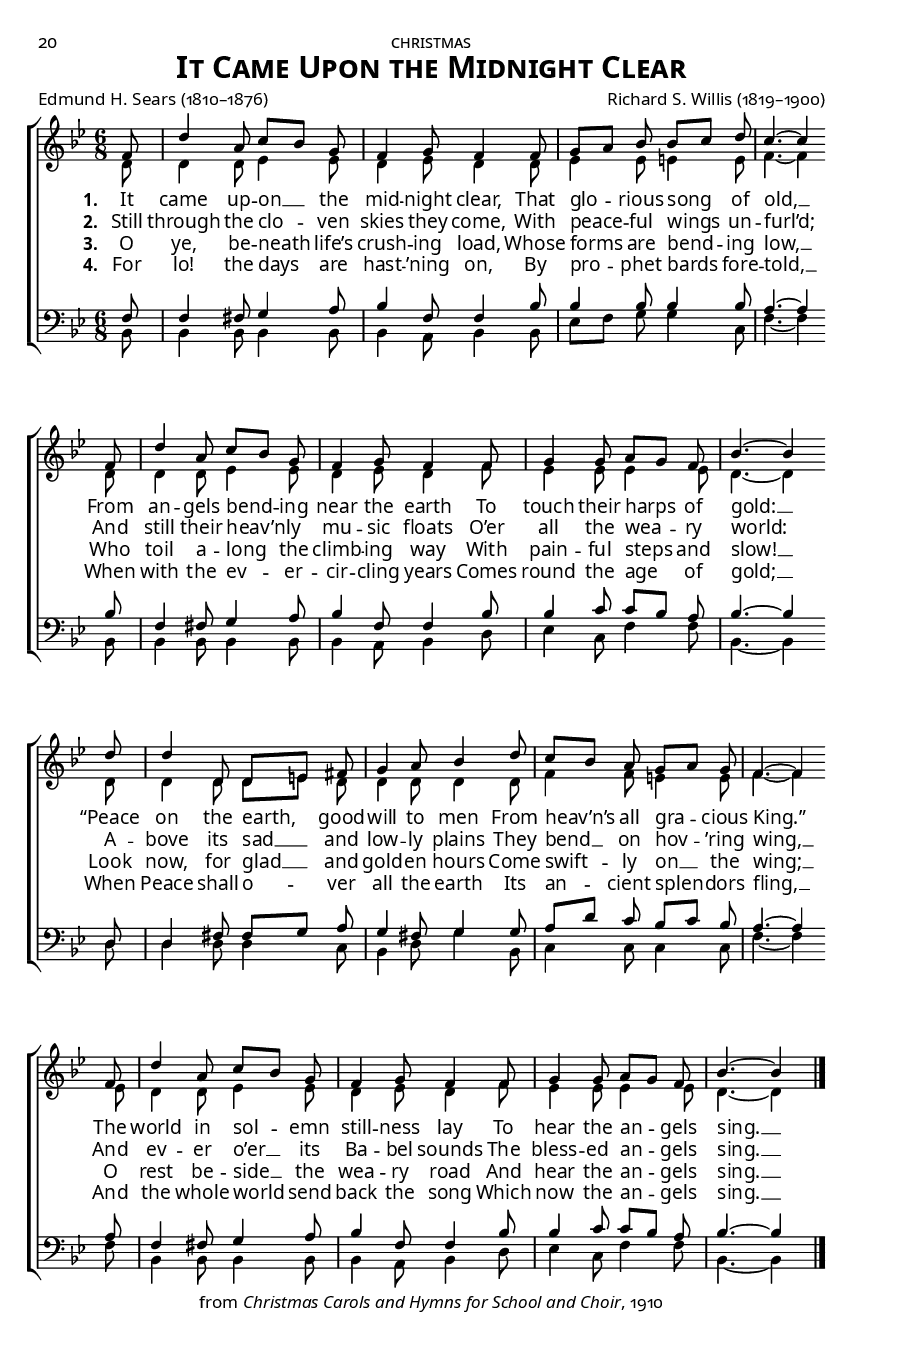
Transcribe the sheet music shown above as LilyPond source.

\version "2.14.2"
\include "../util.ly"
\header {
  title = \markup{\override #'(font-name . "Garamond Premier Pro Semibold"){ \abs-fontsize #15 \smallCapsOldStyle"It Came Upon the Midnight Clear"}}
  poet = \markup\oldStyleNum"Edmund H. Sears (1810–1876)"
  composer = \markup\oldStyleNum"Richard S. Willis (1819–1900)"
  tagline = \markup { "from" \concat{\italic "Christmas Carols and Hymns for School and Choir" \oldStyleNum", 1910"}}
}
\paper {
  paper-height = 9\in
  paper-width = 6\in
  indent = 0\in
  %system-system-spacing = #'((basic-distance . 10) (padding . 0))
  %system-system-spacing =
  %  #'((basic-distance . 0)
  %     (minimum-distance . 0)
  %     (padding . -0.35)
  %     (stretchability . 100))
  ragged-last-bottom = ##f
  ragged-bottom = ##f
  two-sided = ##t
  inner-margin = 0.5\in
  outer-margin = 0.25\in
  top-margin = 0.25\in
  bottom-margin = 0.25\in
  first-page-number = #020
  print-first-page-number = ##t
  headerLine = \markup{\override #'(font-name . "Garamond Premier Pro") \smallCapsOldStyle"christmas"}
  oddHeaderMarkup = \markup\fill-line{
     \override #'(font-name . "Garamond Premier Pro")\abs-fontsize #8.5
     \combine 
        \fill-line{"" \on-the-fly #print-page-number-check-first
        \oldStylePageNum""
        }
        \fill-line{\headerLine}
  }
  evenHeaderMarkup = \markup {
     \override #'(font-name . "Garamond Premier Pro")\abs-fontsize #8.5
     \combine
        \on-the-fly #print-page-number-check-first
        \oldStylePageNum""
        \fill-line{\headerLine}
  }
}
#(set-global-staff-size 15) \paper{ #(define fonts (make-pango-font-tree "GoudyOlSt BT" "Garamond Premier Pro" "Garamond Premier Pro" (/ 15 20))) }
global = {
  \key bes \major
  \time 6/8
  \autoBeamOff
  \override DynamicLineSpanner #'staff-padding = #0.0
  \override DynamicLineSpanner #'Y-extent = #'(-1 . 1)
}

sopMusic = \relative c' {
  \partial 8 f8 |
  d'4 a8 c[ bes] g8 |
  f4 g8 f4 f8 |
  g[ a] bes bes[ c] d |
  c4.~ c4 \bar""\break
  
  f,8 |
  d'4 a8 c[ bes] g8 |
  f4 g8 f4 f8 |
  g4 g8 a[ g] f |
  bes4.~bes4 | \bar""\break
  
  d8 |
  d4 d,8 d[ e] fis |
  g4 a8 bes4 d8 |
  c[ bes] a g[ a] g |
  f4.~f4 \bar""\break
  
  f8 |
  d'4 a8 c[ bes] g8 |
  f4 g8 f4 f8 |
  g4 g8 a[ g] f |
  bes4.~bes4 \bar "|."
}
sopWords = \lyricmode {
  
}

altoMusic = \relative c' {
  d8 |
  d4 d8 ees4 ees8 |
  d4 ees8 d4 d8 |
  ees4 ees8 e4 e8 |
  f4.~f4 |
  
  d8 |
  d4 d8 ees4 ees8 |
  d4 ees8 d4 f8 |
  ees4 ees8 ees4 ees8 |
  d4.~ d4 |
  
  d8 |
  d4 d8 d[ e] d |
  d4 d8 d4 d8 |
  f4 f8 e4 e8 |
  f4.~ f4 |
  
  ees8 |
  d4 d8 ees4 ees8 |
  d4 ees8 d4 f8 |
  ees4 ees8 ees4 ees8 |
  d4.~ d4 \bar "|."
}
altoWords = \lyricmode {
  \dropLyricsVI
  \set stanza = #"1. "
  It came up -- on __ the mid -- night clear,
  That glo -- rious song of old, __
  From an -- gels bend -- ing near the earth
  To touch their harps of gold: __
  “Peace on the earth, good -- will to men
  From heav’n’s all gra -- cious King.”
%8.5x11 __
  The world in sol -- emn still -- ness lay
  To hear the an -- gels sing. __
}
altoWordsII = \lyricmode {
  \dropLyricsVI
  \set stanza = #"2. "
  Still through the clo -- ven skies they come,
  With peace -- ful wings un -- furl’d;
%8.5x11 __
  And still their heav’n -- ly mu -- sic floats
  O’er all the wea -- ry world:
%8.5x11 __
  A -- bove its sad __ and low -- ly plains
  They bend __ on hov -- ’ring wing, __
  And ev -- er o’er __ its Ba -- bel sounds
  The bless -- ed an -- gels sing. __
}
altoWordsIII = \lyricmode {
  \dropLyricsVI
  \set stanza = #"3. "
  O ye, be -- neath life’s crush -- ing load,
  Whose forms are bend -- ing low, __
  Who toil a -- long the climb -- ing way
  With pain -- ful steps and slow! __
  Look now, for glad __ and gold -- en hours
  Come swift -- ly on __ the wing; __
  O rest be -- side __ the wea -- ry road
  And hear the an -- gels sing. __
}
altoWordsIV = \lyricmode {
  \dropLyricsVI
  \set stanza = #"4. "
  For lo! the days are hast -- ’ning on,
  By pro -- phet bards fore -- told, __
  When with the ev -- er -- cir -- cling years
  Comes round the age of gold; __
  When Peace shall o -- ver all the earth
  Its an -- cient splen -- dors fling, __
  And the whole world send back the song
  Which now the an -- gels sing. __
}

tenorMusic = \relative c {
  f8 |
  f4 fis8 g4 a8 |
  bes4 f8 f4 bes8 |
  bes4 bes8 bes4 bes8 |
  a4.~ a4 |
  
  bes8 |
  f4 fis8 g4 a8 |
  bes4 f8 f4 bes8 |
  bes4 c8 c[ bes] a |
  bes4.~ bes4 |
  
  d,8 |
  d4 fis8 fis[ g] a |
  g4 fis8 g4 g8 |
  a[ d] c bes[ c] bes |
  a4.~ a4 |
  
  a8 |
  f4 fis8 g4 a8 |
  bes4 f8 f4 bes8 |
  bes4 c8 c[ bes] a |
  bes4.~ bes4 \bar "|."
}
tenorWords = \lyricmode {

}

bassMusic = \relative c {
  bes8 |
  bes4 bes8 bes4 bes8 |
  bes4 a8 bes4 bes8 |
  ees[ f] g g4 c,8 |
  f4.~ f4 |
  
  bes,8 |
  bes4 bes8 bes4 bes8 |
  bes4 a8 bes4 d8 |
  ees4 c8 f4 f8 |
  bes,4.~ bes4 |
  
  d8 |
  d4 d8 d4 c8 |
  bes4 d8 g4 bes,8 |
  c4 c8 c4 c8 |
  f4.~ f4 |
  
  f8 |
  bes,4 bes8 bes4 bes8 |
  bes4 a8 bes4 d8 |
  ees4 c8 f4 f8 |
  bes,4.~ bes4 \bar "|."
}
bassWords = \lyricmode {

}

\score {
  <<
   \new ChoirStaff <<
%    \new Lyrics = sopranos \with { \override VerticalAxisGroup #'nonstaff-relatedstaff-spacing = #'((basic-distance . 1)) }
    \new Staff = women <<
      \new Voice = "sopranos" { \voiceOne << \global \sopMusic >> }
      \new Voice = "altos" { \voiceTwo << \global \altoMusic >> }
    >>
    \new Lyrics \with { alignAboveContext = #"women" \override VerticalAxisGroup #'nonstaff-relatedstaff-spacing = #'((basic-distance . 1))} \lyricsto "sopranos" \sopWords
    \new Lyrics = "altosIV"  \with { alignBelowContext = #"women" \override VerticalAxisGroup #'nonstaff-relatedstaff-spacing = #'((basic-distance . 1))} \lyricsto "sopranos" \altoWordsIV
    \new Lyrics = "altosIII"  \with { alignBelowContext = #"women" \override VerticalAxisGroup #'nonstaff-relatedstaff-spacing = #'((basic-distance . 1))} \lyricsto "sopranos" \altoWordsIII
    \new Lyrics = "altosII"  \with { alignBelowContext = #"women" \override VerticalAxisGroup #'nonstaff-relatedstaff-spacing = #'((basic-distance . 1))} \lyricsto "sopranos" \altoWordsII
    \new Lyrics = "altos"  \with { alignBelowContext = #"women" \override VerticalAxisGroup #'nonstaff-relatedstaff-spacing = #'((basic-distance . 1))} \lyricsto "sopranos" \altoWords
   \new Staff = men <<
      \clef bass
      \new Voice = "tenors" { \voiceOne << \global \tenorMusic >> }
      \new Voice = "basses" { \voiceTwo << \global \bassMusic >> }
    >>
    \new Lyrics \with { alignAboveContext = #"men" \override VerticalAxisGroup #'nonstaff-relatedstaff-spacing = #'((basic-distance . 1)) } \lyricsto "tenors" \tenorWords
    \new Lyrics \with { alignBelowContext = #"men" \override VerticalAxisGroup #'nonstaff-relatedstaff-spacing = #'((basic-distance . 1)) } \lyricsto "basses" \bassWords
  >>
%    \new PianoStaff << \new Staff { \new Voice { \pianoRH } } \new Staff { \clef "bass" \pianoLH } >>
  >>
  \layout {
    \context {
      \Score
      %\override SpacingSpanner #'base-shortest-duration = #(ly:make-moment 1 8)
      %\override SpacingSpanner #'common-shortest-duration = #(ly:make-moment 1 4)
    }
    \context {
      % Remove all empty staves
      % \Staff \RemoveEmptyStaves \override VerticalAxisGroup #'remove-first = ##t
    }
  }
}
